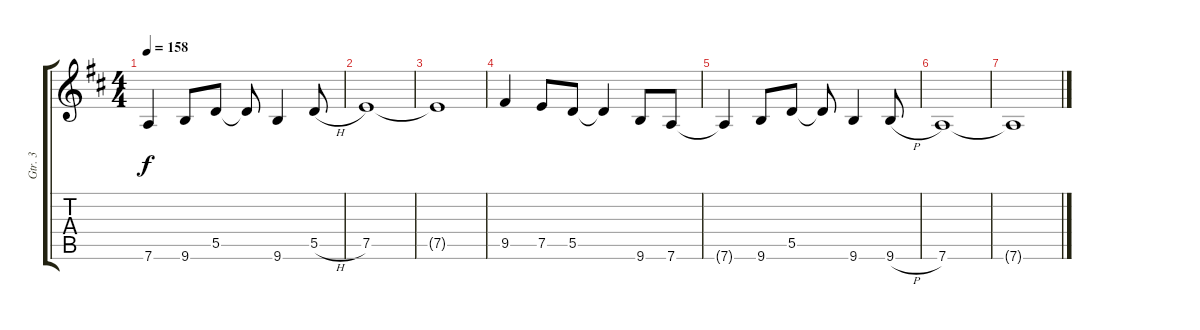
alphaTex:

\track ("Gtr. 3" "Gtr. 3") {instrument distortionguitar}
\staff {score tabs}
\tuning (E4 B3 G3 D3 A2 D2) {hide}
\ts (4 4)
\tempo 158
\clef g2
\ks d
7.6{t}.4{dy f} 9.6.8 5.5.8 5.5{t}.8 9.6.4 5.5{h}.8 |
7.5.1 |
7.5{t}.1 |
9.5.4 7.5.8 5.5.8 5.5{t}.4 9.6.8 7.6.8 |
7.6{t}.4 9.6.8 5.5.8 5.5{t}.8 9.6.4 9.6{h}.8 |
7.6.1 |
7.6{t}.1
